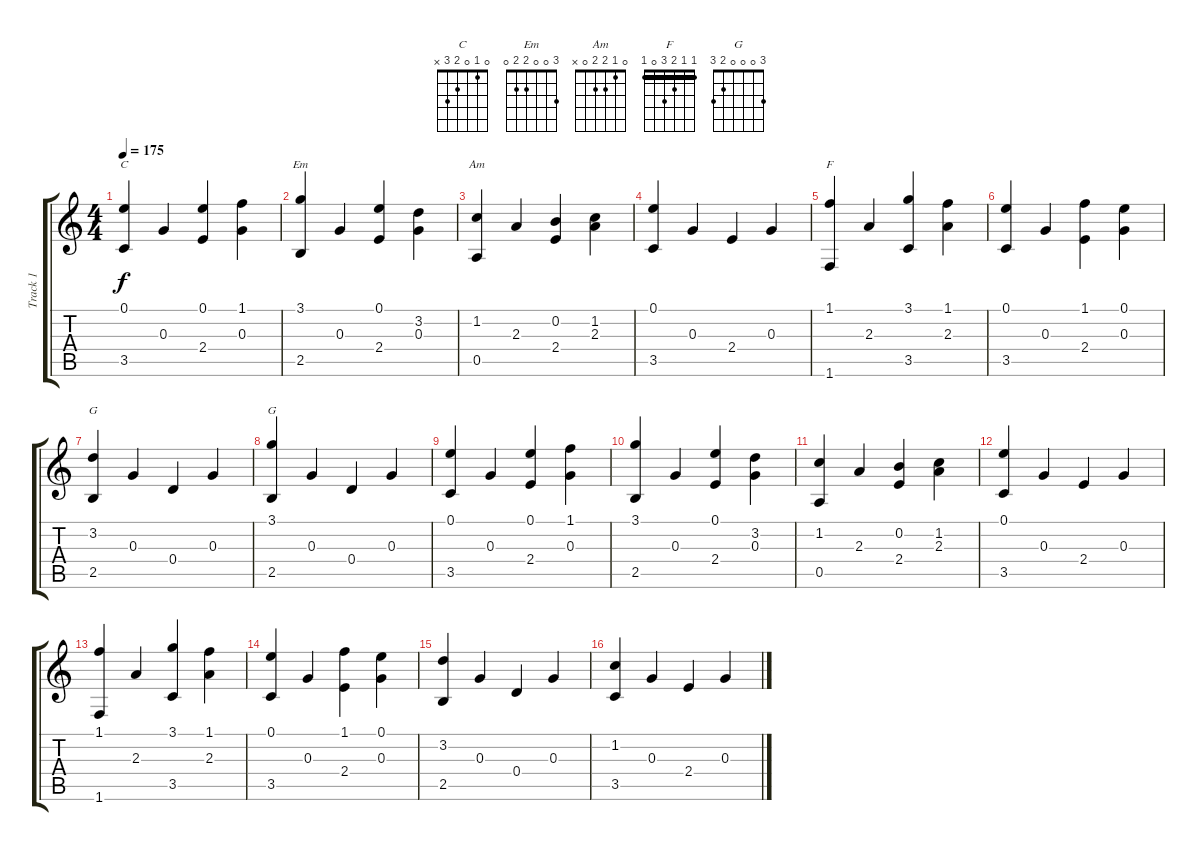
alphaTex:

\track ("Track 1" "Track 1") {instrument acousticguitarsteel}
\staff {score tabs}
\tuning (E4 B3 G3 D3 A2 E2) {hide}
\chord ("C" 0 1 0 2 3 x)
\chord ("Em" 3 0 0 2 2 0)
\chord ("Am" 0 1 2 2 0 x)
\chord ("F" 1 1 2 3 0 1) {barre 1}
\chord ("G" 3 3 0 0 2 3) {barre 3}
\chord ("G" 3 0 0 0 2 3)
\ts (4 4)
\tempo 175
\clef g2
\ks c
(0.1 3.5).4{ch "C" dy f instrument acousticguitarsteel} 0.3.4 (0.1 2.4).4 (1.1 0.3).4 |
(3.1 2.5).4{ch "Em"} 0.3.4 (0.1 2.4).4 (3.2 0.3).4 |
(1.2 0.5).4{ch "Am"} 2.3.4 (0.2 2.4).4 (1.2 2.3).4 |
(0.1 3.5).4 0.3.4 2.4.4 0.3.4 |
(1.1 1.6).4{ch "F"} 2.3.4 (3.1 3.5).4 (1.1 2.3).4 |
(0.1 3.5).4 0.3.4 (1.1 2.4).4 (0.1 0.3).4 |
(3.2 2.5).4{ch "G"} 0.3.4 0.4.4 0.3.4 |
(3.1 2.5).4{ch "G"} 0.3.4 0.4.4 0.3.4 |
(0.1 3.5).4 0.3.4 (0.1 2.4).4 (1.1 0.3).4 |
(3.1 2.5).4 0.3.4 (0.1 2.4).4 (3.2 0.3).4 |
(1.2 0.5).4 2.3.4 (0.2 2.4).4 (1.2 2.3).4 |
(0.1 3.5).4 0.3.4 2.4.4 0.3.4 |
(1.1 1.6).4 2.3.4 (3.1 3.5).4 (1.1 2.3).4 |
(0.1 3.5).4 0.3.4 (1.1 2.4).4 (0.1 0.3).4 |
(3.2 2.5).4 0.3.4 0.4.4 0.3.4 |
(1.2 3.5).4 0.3.4 2.4.4 0.3.4
